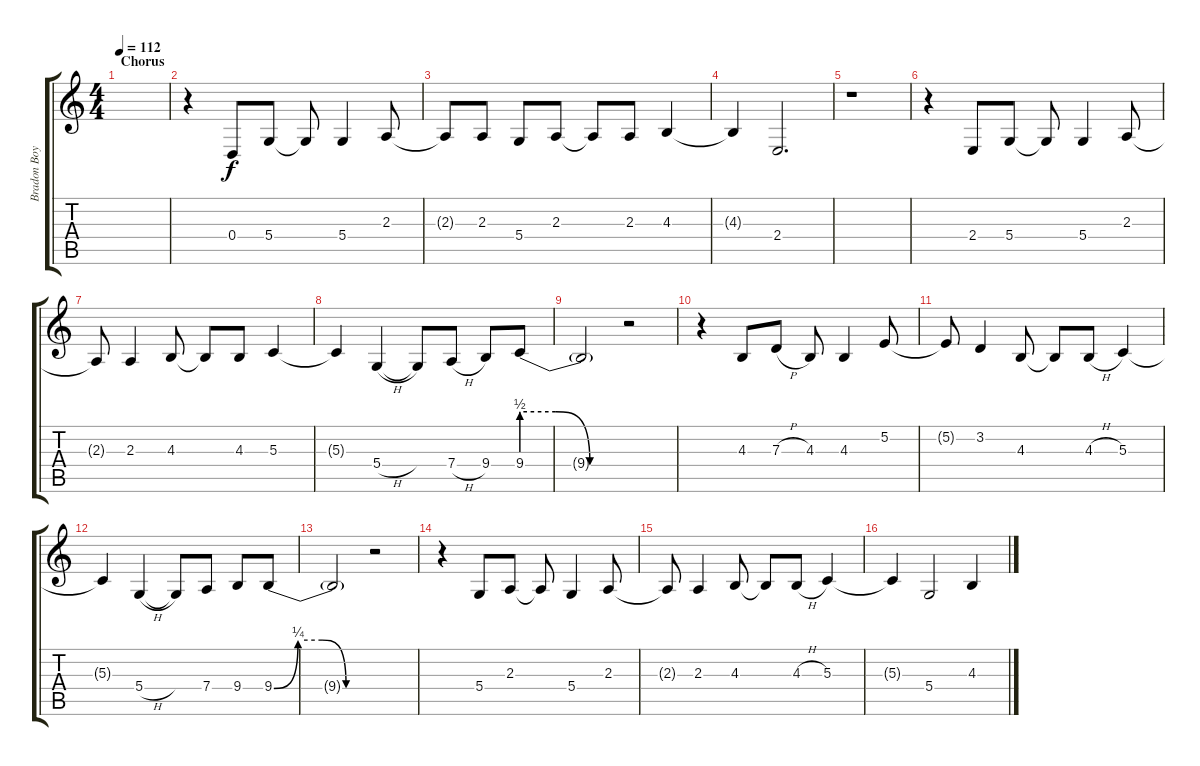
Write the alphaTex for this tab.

\track ("Bradon Boyd (vocal)" "Bradon Boy") {instrument lead3calliope}
\staff {score tabs}
\tuning (E4 B3 G3 D3 A2 E2) {hide}
\ts (4 4)
\section ("" "Chorus")
\tempo 112
\clef g2
\ks c
|
r.4 0.4.8 5.4.8 5.4{t}.8 5.4.4 2.3.8 |
2.3{t}.8 2.3.8 5.4.8 2.3.8 2.3{t}.8 2.3.8 4.3.4 |
4.3{t}.4 2.4.2{d} |
r.1 |
r.4 2.4.8 5.4.8 5.4{t}.8 5.4.4 2.3.8 |
2.3{t}.8 2.3.4 4.3.8 4.3{t}.8 4.3.8 5.3.4 |
5.3{t}.4 5.4{h}.4 5.4{t}.8 7.4{h}.8 9.4.8 9.4{be (custom 0 2 20 2 40 0 60 0)}.8 |
9.4{t}.2 r.2 |
r.4 4.3.8 7.3{h}.8 4.3.8 4.3.4 5.2.8 |
5.2{t}.8 3.2.4 4.3.8 4.3{t}.8 4.3{h}.8 5.3.4 |
5.3{t}.4 5.4{h}.4 5.4{t}.8 7.4.8 9.4.8 9.4{be (custom 0 0 15 1 30 1 45 0 60 0)}.8 |
9.4{t}.2 r.2 |
r.4 5.4.8 2.3.8 2.3{t}.8 5.4.4 2.3.8 |
2.3{t}.8 2.3.4 4.3.8 4.3{t}.8 4.3{h}.8 5.3.4 |
5.3{t}.4 5.4.2 4.3.4
